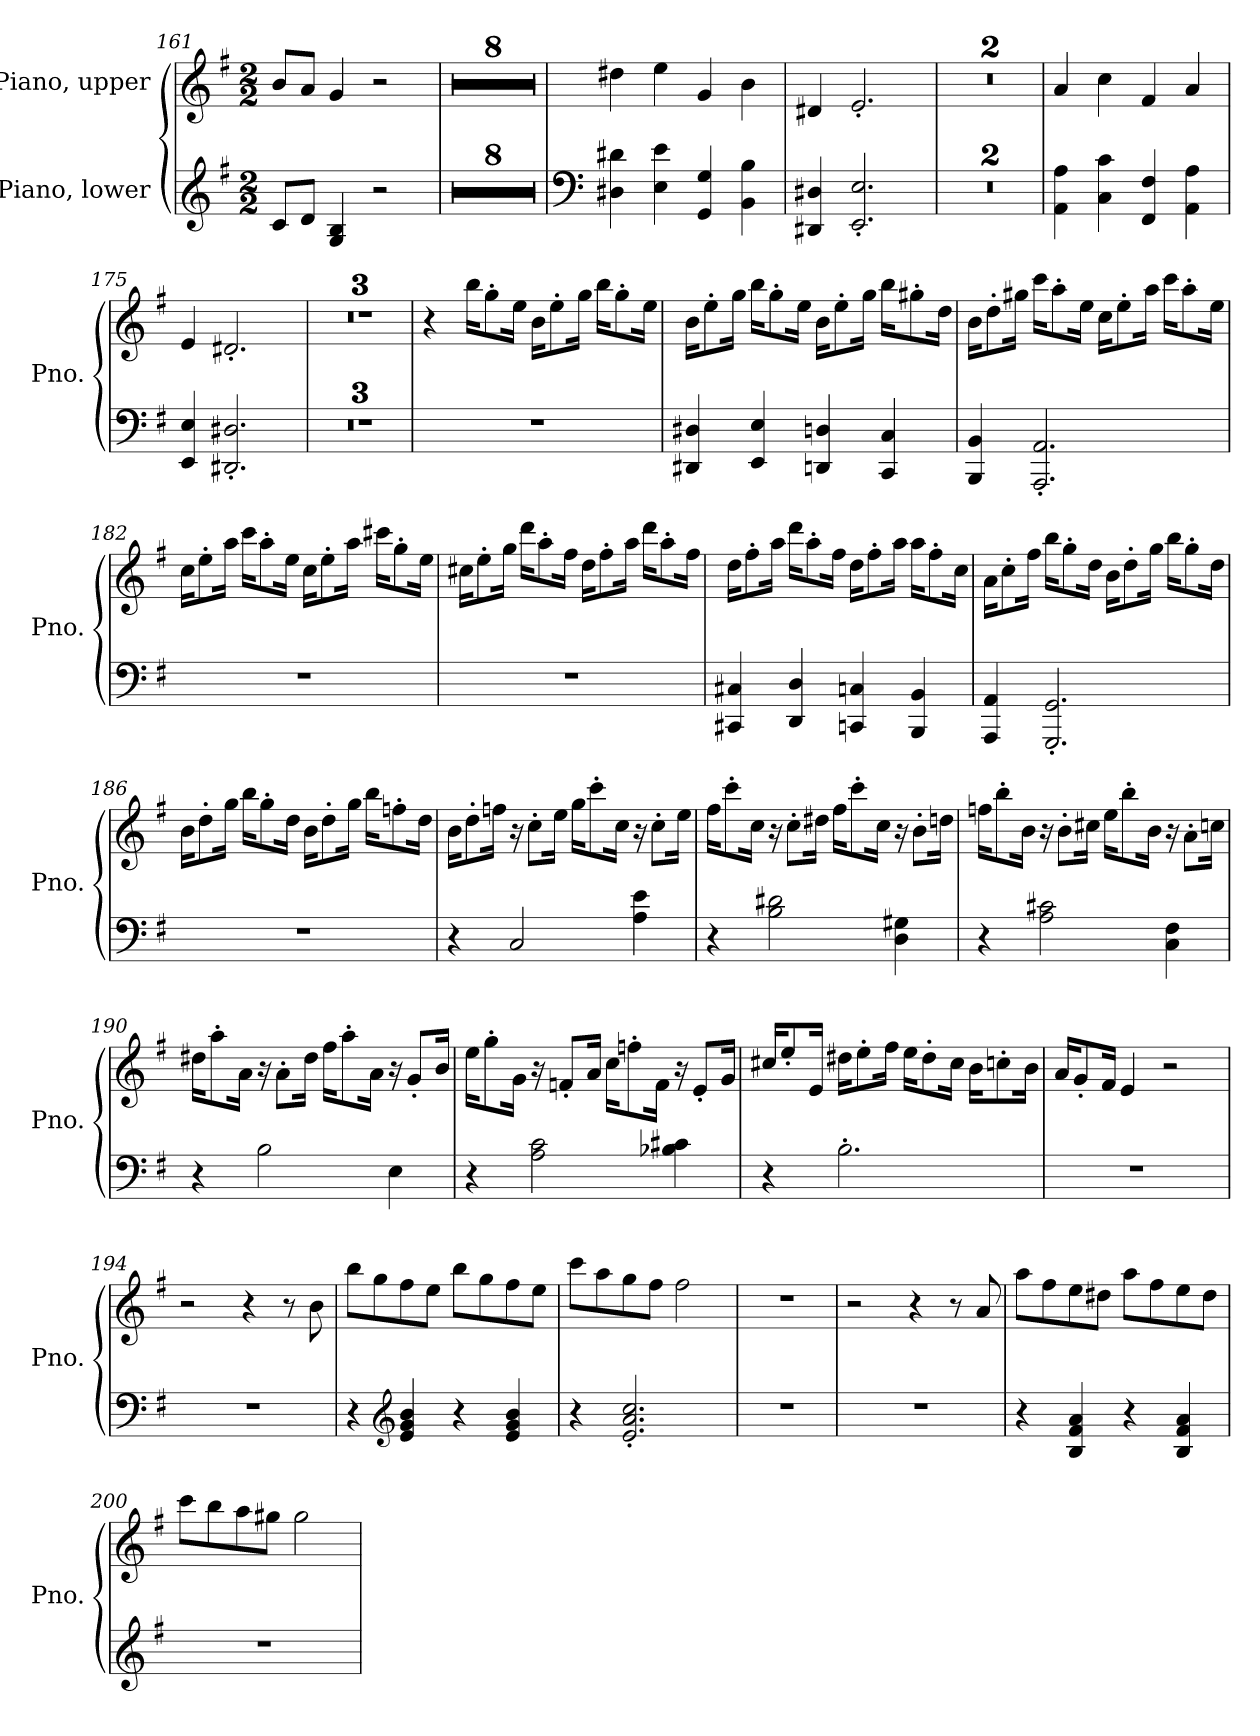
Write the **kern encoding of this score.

**kern	**kern
*part2	*part1
*staff2	*staff1
*I"Piano, lower	*I"Piano, upper
*I'Pno.	*I'Pno.
*clefG2	*clefG2
*k[f#]	*k[f#]
*M2/2	*M2/2
=161	=161
8c/L	8b/L
8d/J	8a/J
4G/ 4B/	4g/
2r	2r
!!LO:LB:g=z
=162	=162
1r	1r
=163	=163
1r	1r
=164	=164
1r	1r
=165	=165
1r	1r
=166	=166
1r	1r
=167	=167
1r	1r
=168	=168
1r	1r
=169	=169
1r	1r
=170	=170
*clefF4	*
4D#X\ 4d#X\	4dd#X\
4E\ 4e\	4ee\
4GG/ 4G/	4g/
4BB\ 4B\	4b\
=171	=171
4DD#X/ 4D#X/	4d#X/
2.EE/' 2.E/'	2.e'/
=172	=172
1r	1r
=173	=173
1r	1r
=174	=174
4AA\ 4A\	4a/
4C\ 4c\	4cc\
4FF#/ 4F#/	4f#/
4AA\ 4A\	4a/
!!LO:LB:g=z
=175	=175
4EE/ 4E/	4e/
2.DD#X/' 2.D#X/'	2.d#X'/
=176	=176
1r	1r
=177	=177
1r	1r
=178	=178
1r	1r
=179	=179
1r	4r
.	16bb\KL
.	8gg'\
.	16ee\Jk
.	16b\KL
.	8ee'\
.	16gg\Jk
.	16bb\KL
.	8gg'\
.	16ee\Jk
=180	=180
4DD#X/ 4D#X/	16b\KL
.	8ee'\
.	16gg\Jk
4EE/ 4E/	16bb\KL
.	8gg'\
.	16ee\Jk
4DDn/ 4Dn/	16b\KL
.	8ee'\
.	16gg\Jk
4CC/ 4C/	16bb\KL
.	8gg#X'\
.	16dd\Jk
!!LO:LB:g=z
=181	=181
4BBB/ 4BB/	16b\KL
.	8dd'\
.	16gg#X\Jk
2.AAA/' 2.AA/'	16ccc\KL
.	8aa'\
.	16ee\Jk
.	16cc\KL
.	8ee'\
.	16aa\Jk
.	16ccc\KL
.	8aa'\
.	16ee\Jk
=182	=182
1r	16cc\KL
.	8ee'\
.	16aa\Jk
.	16ccc\KL
.	8aa'\
.	16ee\Jk
.	16cc\KL
.	8ee'\
.	16aa\Jk
.	16ccc#X\KL
.	8gg'\
.	16ee\Jk
=183	=183
1r	16cc#X\KL
.	8ee'\
.	16gg\Jk
.	16ddd\KL
.	8aa'\
.	16ff#\Jk
.	16dd\KL
.	8ff#'\
.	16aa\Jk
.	16ddd\KL
.	8aa'\
.	16ff#\Jk
!!LO:LB:g=z
=184	=184
4CC#X/ 4C#X/	16dd\KL
.	8ff#'\
.	16aa\Jk
4DD/ 4D/	16ddd\KL
.	8aa'\
.	16ff#\Jk
4CCn/ 4Cn/	16dd\KL
.	8ff#'\
.	16aa\Jk
4BBB/ 4BB/	16aa\KL
.	8ff#'\
.	16cc\Jk
=185	=185
4AAA/ 4AA/	16a\KL
.	8cc'\
.	16ff#\Jk
2.GGG/' 2.GG/'	16bb\KL
.	8gg'\
.	16dd\Jk
.	16b\KL
.	8dd'\
.	16gg\Jk
.	16bb\KL
.	8gg'\
.	16dd\Jk
=186	=186
1r	16b\KL
.	8dd'\
.	16gg\Jk
.	16bb\KL
.	8gg'\
.	16dd\Jk
.	16b\KL
.	8dd'\
.	16gg\Jk
.	16bb\KL
.	8ffn'\
.	16dd\Jk
!!LO:LB:g=z
=187	=187
4r	16b\KL
.	8dd'\
.	16ffn\Jk
2C/	16r
.	8cc'\L
.	16ee\Jk
.	16gg\KL
.	8ccc'\
.	16cc\Jk
4A\ 4e\	16r
.	8cc'\L
.	16ee\Jk
=188	=188
4r	16ff#\KL
.	8ccc'\
.	16cc\Jk
2B\ 2d#X\	16r
.	8cc'\L
.	16dd#X\Jk
.	16ff#\KL
.	8ccc'\
.	16cc\Jk
4D\ 4G#X\	16r
.	8b'\L
.	16ddn\Jk
=189	=189
4r	16ffn\KL
.	8bb'\
.	16b\Jk
2A\ 2c#X\	16r
.	8b'\L
.	16cc#X\Jk
.	16ee\KL
.	8bb'\
.	16b\Jk
4C\ 4F#\	16r
.	8a'\L
.	16ccn\Jk
!!LO:PB:g=z
=190	=190
4r	16dd#X\KL
.	8aa'\
.	16a\Jk
2B\	16r
.	8a'\L
.	16dd#\Jk
.	16ff#\KL
.	8aa'\
.	16a\Jk
4E\	16r
.	8g'/L
.	16b/Jk
=191	=191
4r	16ee\KL
.	8gg'\
.	16g\Jk
2A\ 2c\	16r
.	8fn'/L
.	16a/Jk
.	16cc\KL
.	8ffn'\
.	16f\Jk
4B-X\ 4c#X\	16r
.	8e'/L
.	16g/Jk
=192	=192
4r	16cc#X/KL
.	8ee'/
.	16e/Jk
2.B'\	16dd#X\KL
.	8ee'\
.	16ff#\Jk
.	16ee\KL
.	8dd#'\
.	16cc#\Jk
.	16b\KL
.	8ccn'\
.	16b\Jk
!!LO:LB:g=z
=193	=193
1r	16a/KL
.	8g'/
.	16f#/Jk
.	4e/
.	2r
=194	=194
1r	2r
.	4r
.	8r
.	8b\
=195	=195
4r	8bb\L
.	8gg\
*clefG2	*
4e/ 4g/ 4b/	8ff#\
.	8ee\J
4r	8bb\L
.	8gg\
4e/ 4g/ 4b/	8ff#\
.	8ee\J
=196	=196
4r	8ccc\L
.	8aa\
2.e/' 2.a/' 2.cc/'	8gg\
.	8ff#\J
.	2ff#\
=197	=197
1r	1r
=198	=198
1r	2r
.	4r
.	8r
.	8a/
=199	=199
4r	8aa\L
.	8ff#\
4B/ 4f#/ 4a/	8ee\
.	8dd#X\J
4r	8aa\L
.	8ff#\
4B/ 4f#/ 4a/	8ee\
.	8dd#\J
!!LO:LB:g=z
=200	=200
1r	8ccc\L
.	8bb\
.	8aa\
.	8gg#X\J
.	2gg#\
=	=
*-	*-
